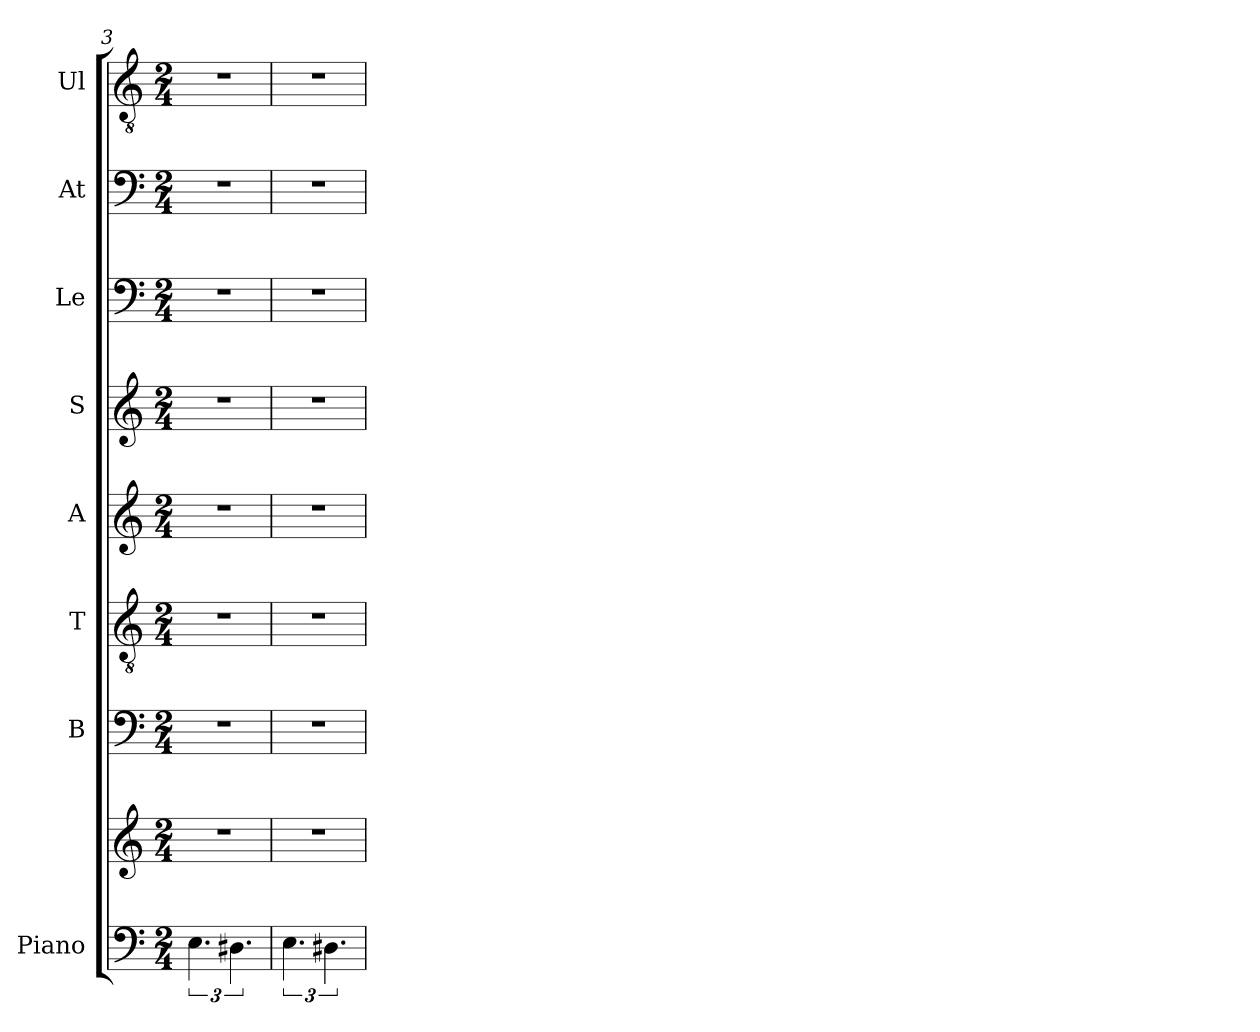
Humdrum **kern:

**kern	**kern	**kern	**kern	**kern	**kern	**kern	**kern	**kern
*part8	*part8	*part7	*part6	*part5	*part4	*part3	*part2	*part1
*staff9	*staff8	*staff7	*staff6	*staff5	*staff4	*staff3	*staff2	*staff1
*I"Piano	*	*I"B	*I"T	*I"A	*I"S	*I"Le	*I"At	*I"Ul
*I'Pno	*	*I'B	*I'T	*I'A	*I'S	*I'Le	*I'At	*I'Ul
*clefF4	*clefG2	*clefF4	*clefGv2	*clefG2	*clefG2	*clefF4	*clefF4	*clefGv2
*k[]	*k[]	*k[]	*k[]	*k[]	*k[]	*k[]	*k[]	*k[]
*M2/4	*M2/4	*M2/4	*M2/4	*M2/4	*M2/4	*M2/4	*M2/4	*M2/4
=3	=3	=3	=3	=3	=3	=3	=3	=3
6.E\	2r	2r	2r	2r	2r	2r	2r	2r
6.D#X\	.	.	.	.	.	.	.	.
=4	=4	=4	=4	=4	=4	=4	=4	=4
6.E\	2r	2r	2r	2r	2r	2r	2r	2r
6.D#X\	.	.	.	.	.	.	.	.
=	=	=	=	=	=	=	=	=
*-	*-	*-	*-	*-	*-	*-	*-	*-
